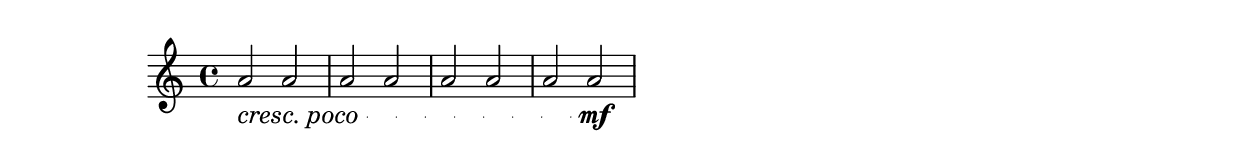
%% Do not edit this file; it is automatically
%% generated from LSR http://lsr.dsi.unimi.it
%% This file is in the public domain.
\version "2.13.4"

\header {
  lsrtags = "expressive-marks"

%% Translation of GIT committish: b2d4318d6c53df8469dfa4da09b27c15a374d0ca
  texidoces = "
Se puede modificar el texto empleado para los crescendos y
decrescendos modificando las propiedades de contexto
@code{crescendoText} y @code{decrescendoText}.  El estilo de la
línea de extensión se puede cambiar modificando la propiedad
@code{'style} de @code{DynamicTextSpanner}.  El valor
predeterminado es @code{'hairpin} (regulador), y entre otros
valores posibles se encuentran @code{'line} (línea),
@code{'dashed-line} (línea discontinua) y @code{'dotted-line}
(línea de puntos):

"
  doctitlees = "Cambiar el texto y los estilos de objeto de extensión para las indicaciones dinámicas textuales"

%% Translation of GIT committish: d96023d8792c8af202c7cb8508010c0d3648899d
texidocde = "
Der Text, der für Crescendo und Decrescendo gestzt wird, kann geändert
werden, indem man die Eigenschaften @code{crescendoText} und
@code{decrescendoText} verändert.  Der Stil des Streckers kann auch
geändert werden, indem die @code{'style}-Eigenschaft des
@code{DynamicTextSpanner} beeinflusst wird.  Der Standardwert ist
@code{'hairpin}, ander Möglichkeiten sind @code{'line}, @code{'dashed-line}
und @code{'dotted-line}.
"
  doctitlede = "Text und Strecker-Stile für Dynamik-Texte ändern"
%% Translation of GIT committish: ae814f45737bd1bdaf65b413a4c37f70b84313b7
  texidocfr = "
Le texte par défaut des crescendos et decrescendos se change en
modifiant les propriétés de contexte @code{crescendoText} et 
@code{decrescendoText}. L'aspect de la ligne d'extension est fonction
de la propriété @code{'style} du @code{DynamicTextSpanner}.  Sa valeur
par défaut est @code{'hairpin}, mais d'autres valeurs sont disponibles,
comme @code{'line}, @code{'dashed-line} et @code{'dotted-line}.

"
  doctitlefr = "Modifidation du texte et de l'extension de nuances textuelles"


  texidoc = "
The text used for crescendos and decrescendos can be changed by
modifying the context properties @code{crescendoText} and
@code{decrescendoText}. The style of the spanner line can be changed by
modifying the @code{'style} property of @code{DynamicTextSpanner}.  The
default value is @code{'hairpin}, and other possible values include
@code{'line}, @code{'dashed-line} and @code{'dotted-line}.

"
  doctitle = "Changing text and spanner styles for text dynamics"
} % begin verbatim

\relative c'' {
  \set crescendoText = \markup { \italic { cresc. poco } }
  \set crescendoSpanner = #'text
  \override DynamicTextSpanner #'style = #'dotted-line
  a2\< a
  a2 a
  a2 a
  a2 a\mf
}
